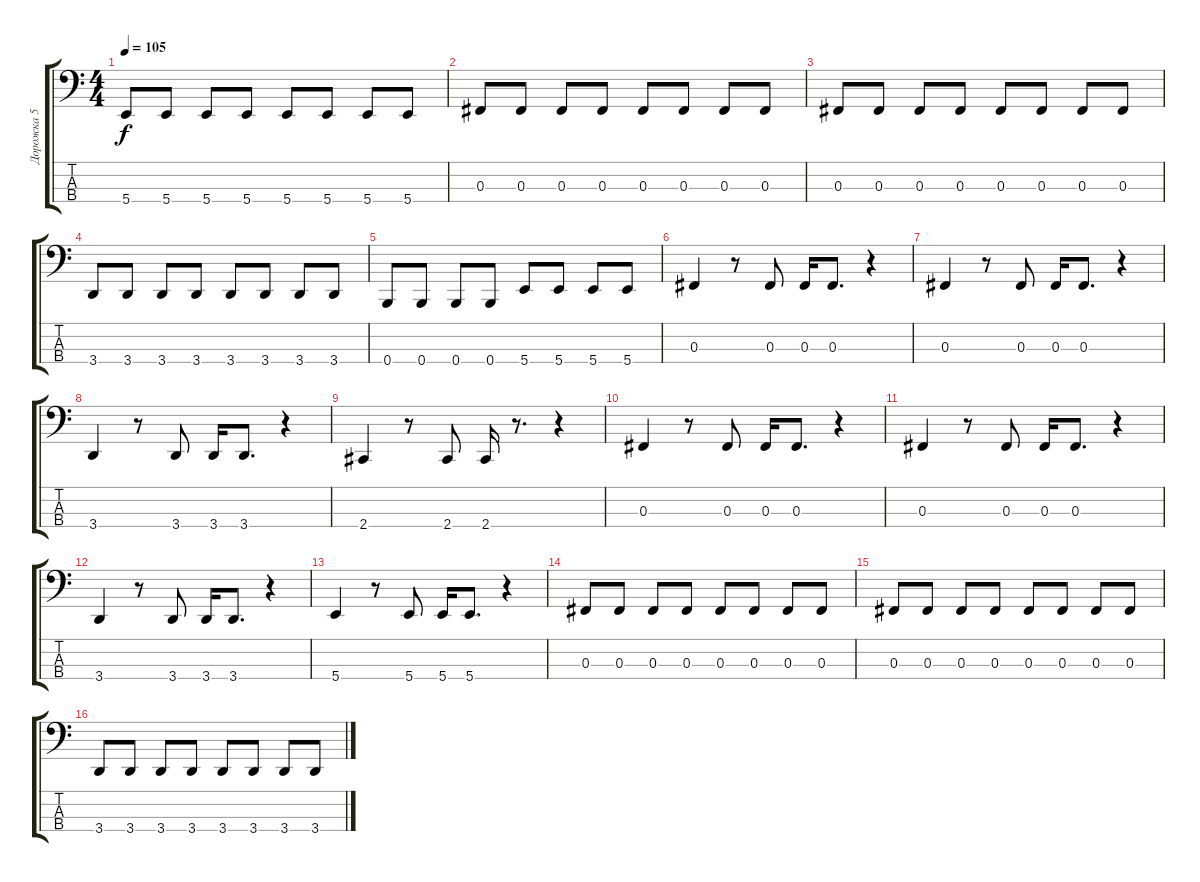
\track ("Дорожка 5" "Дорожка 5") {instrument electricbasspick}
\staff {score tabs}
\tuning (E2 B1 Gb1 B0) {hide}
\ts (4 4)
\tempo 105
\clef f4
\ks c
5.4.8{dy f} 5.4.8 5.4.8 5.4.8 5.4.8 5.4.8 5.4.8 5.4.8 |
0.3.8 0.3.8 0.3.8 0.3.8 0.3.8 0.3.8 0.3.8 0.3.8 |
0.3.8 0.3.8 0.3.8 0.3.8 0.3.8 0.3.8 0.3.8 0.3.8 |
3.4.8 3.4.8 3.4.8 3.4.8 3.4.8 3.4.8 3.4.8 3.4.8 |
0.4.8 0.4.8 0.4.8 0.4.8 5.4.8 5.4.8 5.4.8 5.4.8 |
0.3.4 r.8 0.3.8 0.3.16 0.3.8{d} r.4 |
0.3.4 r.8 0.3.8 0.3.16 0.3.8{d} r.4 |
3.4.4 r.8 3.4.8 3.4.16 3.4.8{d} r.4 |
2.4.4 r.8 2.4.8 2.4.16 r.8{d} r.4 |
0.3.4 r.8 0.3.8 0.3.16 0.3.8{d} r.4 |
0.3.4 r.8 0.3.8 0.3.16 0.3.8{d} r.4 |
3.4.4 r.8 3.4.8 3.4.16 3.4.8{d} r.4 |
5.4.4 r.8 5.4.8 5.4.16 5.4.8{d} r.4 |
0.3.8 0.3.8 0.3.8 0.3.8 0.3.8 0.3.8 0.3.8 0.3.8 |
0.3.8 0.3.8 0.3.8 0.3.8 0.3.8 0.3.8 0.3.8 0.3.8 |
3.4.8 3.4.8 3.4.8 3.4.8 3.4.8 3.4.8 3.4.8 3.4.8
